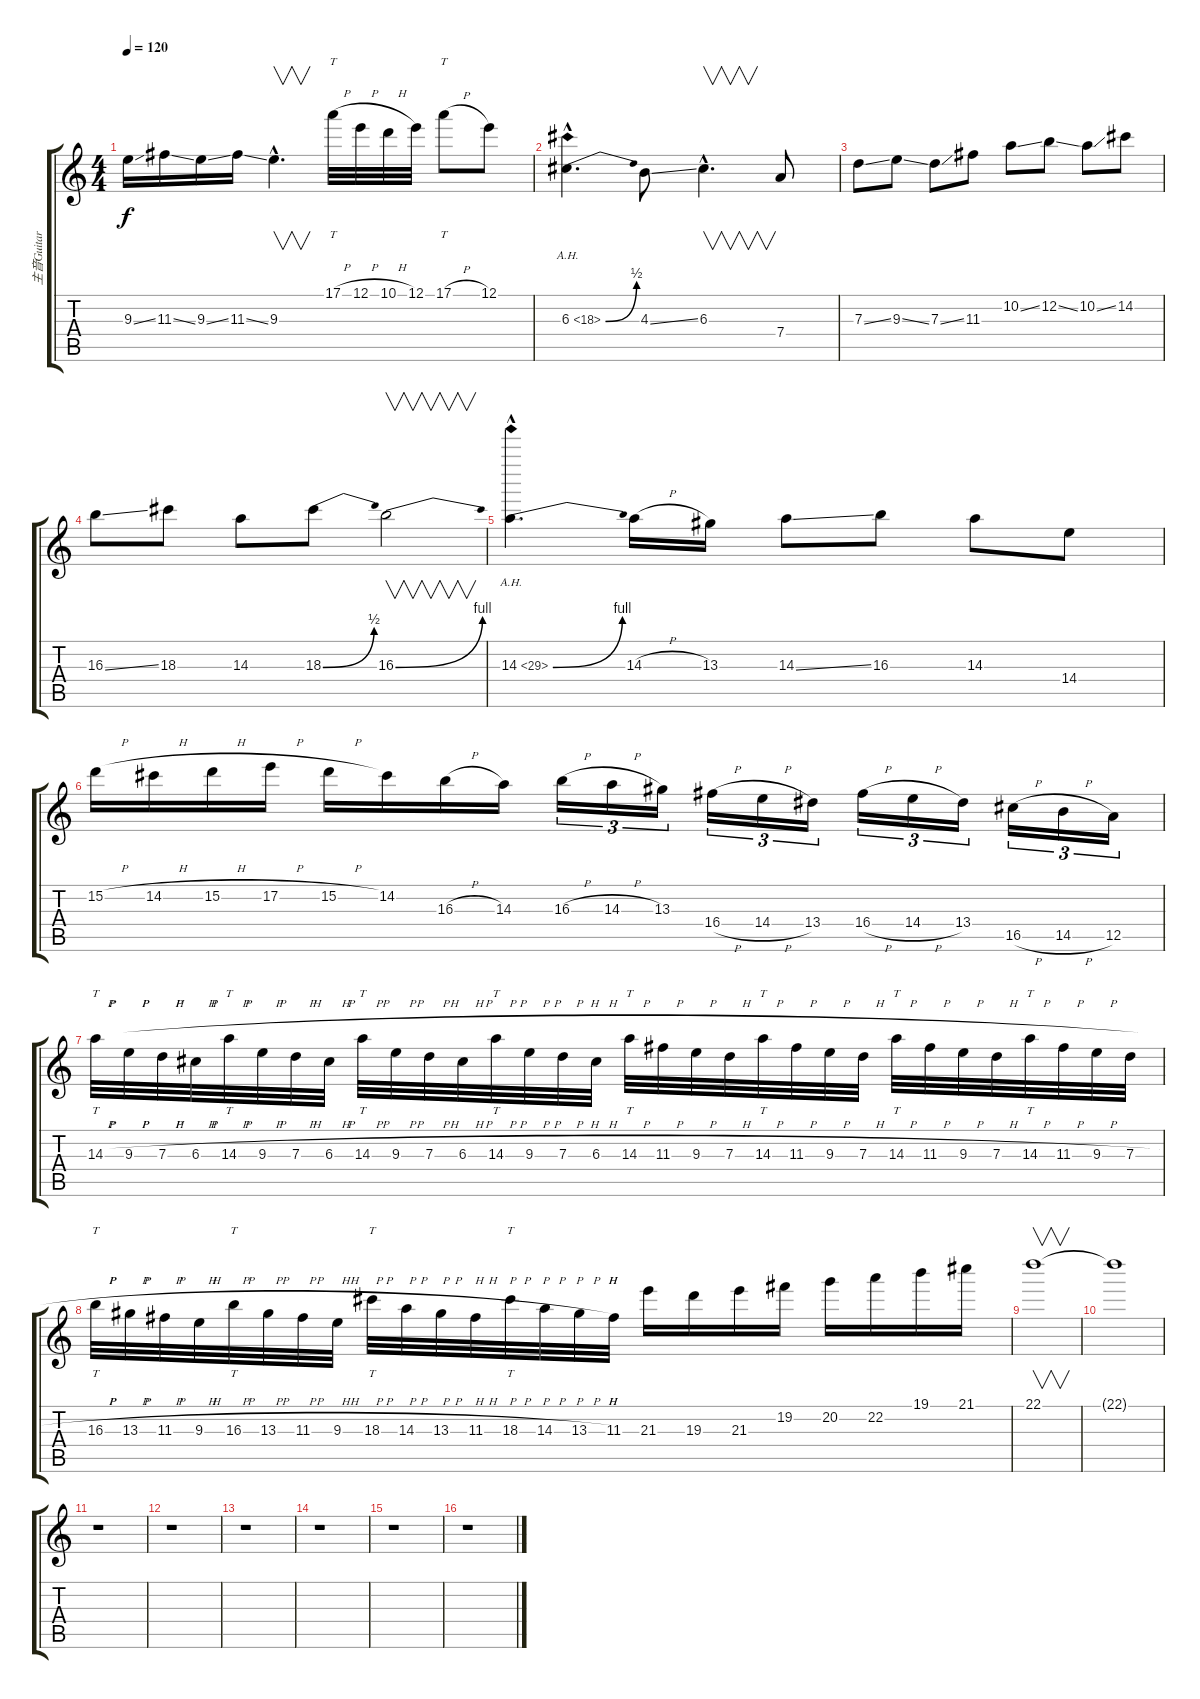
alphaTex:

\track ("主音Guitar" "主音Guitar") {instrument overdrivenguitar}
\staff {score tabs}
\tuning (E4 B3 G3 D3 A2 E2) {hide}
\ts (4 4)
\tempo 120
\clef g2
\ks c
9.3{ss}.16{dy f} 11.3{ss}.16 9.3{ss}.16 11.3{ss}.16 9.3{hac}.4{v d} 17.1{h}.32{tt} 12.1{h}.32 10.1{h}.32 12.1.32 17.1{h}.8{tt} 12.1.8 |
6.3{be (bend 0 0 60 2) ah 12 hac}.4{d} 4.3{ss}.8 6.3{hac}.4{v d} 7.4.8 |
7.3{ss}.8 9.3{ss}.8 7.3{ss}.8 11.3.8 10.2{ss}.8 12.2{ss}.8 10.2{ss}.8 14.2.8 |
16.3{ss}.8 18.3.8 14.3.8 18.3{be (bend 0 0 60 2)}.8 16.3{be (bend 0 0 60 4)}.2{v} |
14.3{be (bend 0 0 60 4) ah 15 hac}.4{d} 14.3{h}.16 13.3.16 14.3{ss}.8 16.3.8 14.3.8 14.4.8 |
15.2{h}.16 14.2{h}.16 15.2{h}.16 17.2{h}.16 15.2{h}.16 14.2.16 16.3{h}.16 14.3.16 16.3{h}.16{tu (3 2)} 14.3{h}.16{tu (3 2)} 13.3.16{tu (3 2)} 16.4{h}.16{tu (3 2)} 14.4{h}.16{tu (3 2)} 13.4.16{tu (3 2)} 16.4{h}.16{tu (3 2)} 14.4{h}.16{tu (3 2)} 13.4.16{tu (3 2)} 16.5{h}.16{tu (3 2)} 14.5{h}.16{tu (3 2)} 12.5.16{tu (3 2)} |
14.3{h}.32{tt} 9.3{h}.32 7.3{h}.32 6.3{h}.32 14.3{h}.32{tt} 9.3{h}.32 7.3{h}.32 6.3{h}.32 14.3{h}.32{tt} 9.3{h}.32 7.3{h}.32 6.3{h}.32 14.3{h}.32{tt} 9.3{h}.32 7.3{h}.32 6.3{h}.32 14.3{h}.32{tt} 11.3{h}.32 9.3{h}.32 7.3{h}.32 14.3{h}.32{tt} 11.3{h}.32 9.3{h}.32 7.3{h}.32 14.3{h}.32{tt} 11.3{h}.32 9.3{h}.32 7.3{h}.32 14.3{h}.32{tt} 11.3{h}.32 9.3{h}.32 7.3{h}.32 |
16.3{h}.32{tt} 13.3{h}.32 11.3{h}.32 9.3{h}.32 16.3{h}.32{tt} 13.3{h}.32 11.3{h}.32 9.3{h}.32 18.3{h}.32{tt} 14.3{h}.32 13.3{h}.32 11.3{h}.32 18.3{h}.32{tt} 14.3{h}.32 13.3{h}.32 11.3.32 21.3.16 19.3.16 21.3.16 19.2.16 20.2.16 22.2.16 19.1.16 21.1.16 |
22.1.1{v volume 3} |
22.1{t}.1 |
r.1 |
r.1 |
r.1 |
r.1 |
r.1 |
r.1
